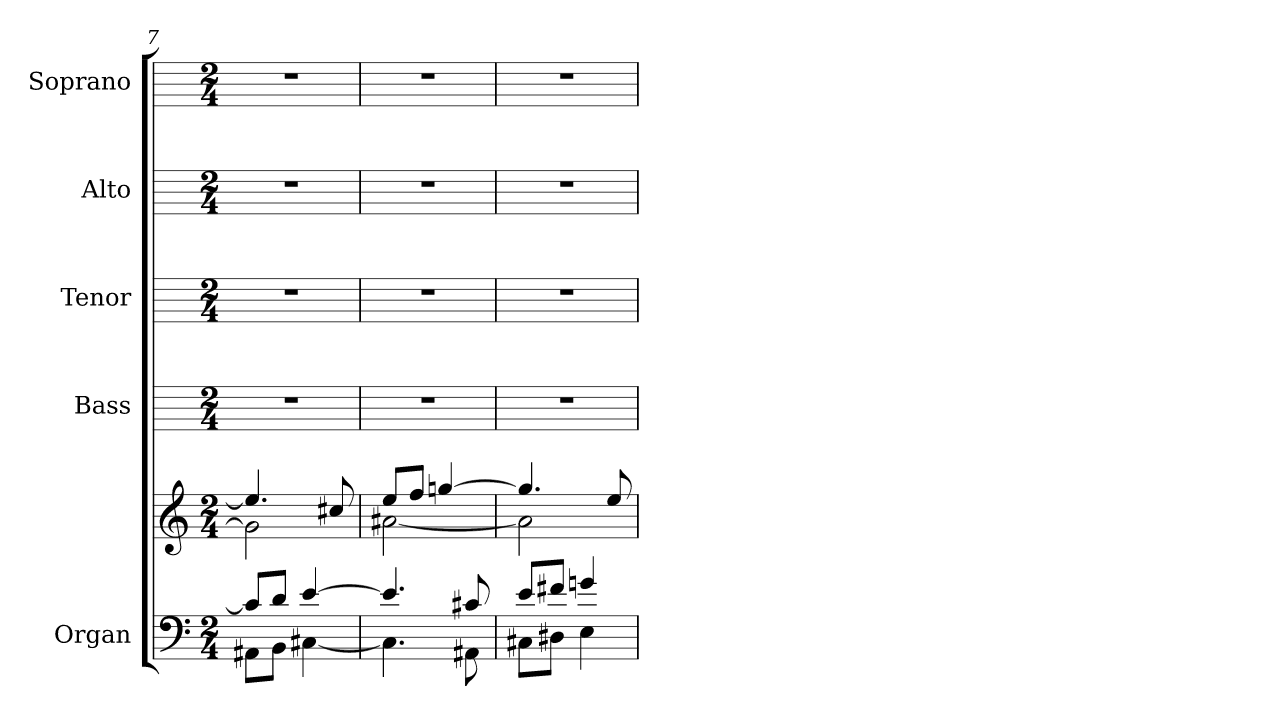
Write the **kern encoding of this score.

**kern	**kern	**kern	**kern	**kern	**kern
*part5	*part5	*part4	*part3	*part2	*part1
*staff6	*staff5	*staff4	*staff3	*staff2	*staff1
*I"Organ	*	*I"Bass	*I"Tenor	*I"Alto	*I"Soprano
*	*	*I'B	*I'T	*I'A	*I'S
*clefF4	*clefG2	*	*	*	*
*k[]	*k[]	*	*	*	*
*C:	*C:	*	*	*	*
*M2/4	*M2/4	*M2/4	*M2/4	*M2/4	*M2/4
=7	=7	=7	=7	=7	=7
*^	*^	*	*	*	*
8c#/L]	8AA#X\L	4.ee/]	2g\]	2r	2r	2r	2r
8d/J	8BB\J	.	.	.	.	.	.
[4e/	[4C#X\	.	.	.	.	.	.
.	.	8cc#X/	.	.	.	.	.
=8	=8	=8	=8	=8	=8	=8	=8
4.e/]	4.C#\]	8ee/L	[2a#X\	2r	2r	2r	2r
.	.	8ff/J	.	.	.	.	.
.	.	[4ggn/	.	.	.	.	.
8c#X/	8AA#X\	.	.	.	.	.	.
=9	=9	=9	=9	=9	=9	=9	=9
8e/L	8C#X\L	4.gg/]	2a#\]	2r	2r	2r	2r
8f#X/J	8D#X\J	.	.	.	.	.	.
4gn/	4E\	.	.	.	.	.	.
.	.	8ee/	.	.	.	.	.
*v	*v	*	*	*	*	*	*
*	*v	*v	*	*	*	*
=	=	=	=	=	=
*-	*-	*-	*-	*-	*-
